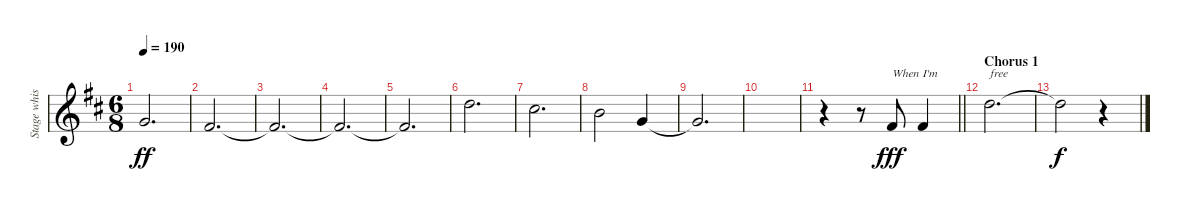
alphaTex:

\track ("Stage whisper" "Stage whis") {instrument lead3calliope}
\staff {score}
\tuning (Db4 Ab3 E3 B2 Gb2 B1) {hide}
\ts (6 8)
\tempo 190
\clef g2
\ks bminor
6.1{t}.2{d dy ff} |
5.1.2{d} |
5.1{t}.2{d} |
5.1{t}.2{d} |
5.1{t}.2{d} |
13.1.2{d} |
12.1.2{d} |
10.1.2 6.1.4 |
6.1{t}.2{d} |
|
\barLineRight lightlight
r.4 r.8 10.2.8{txt "When" dy fff} 10.2.4{txt "I'm"} |
\section ("" "Chorus 1")
13.1.2{d txt "free"} |
13.1{t}.2{dy f} r.4
